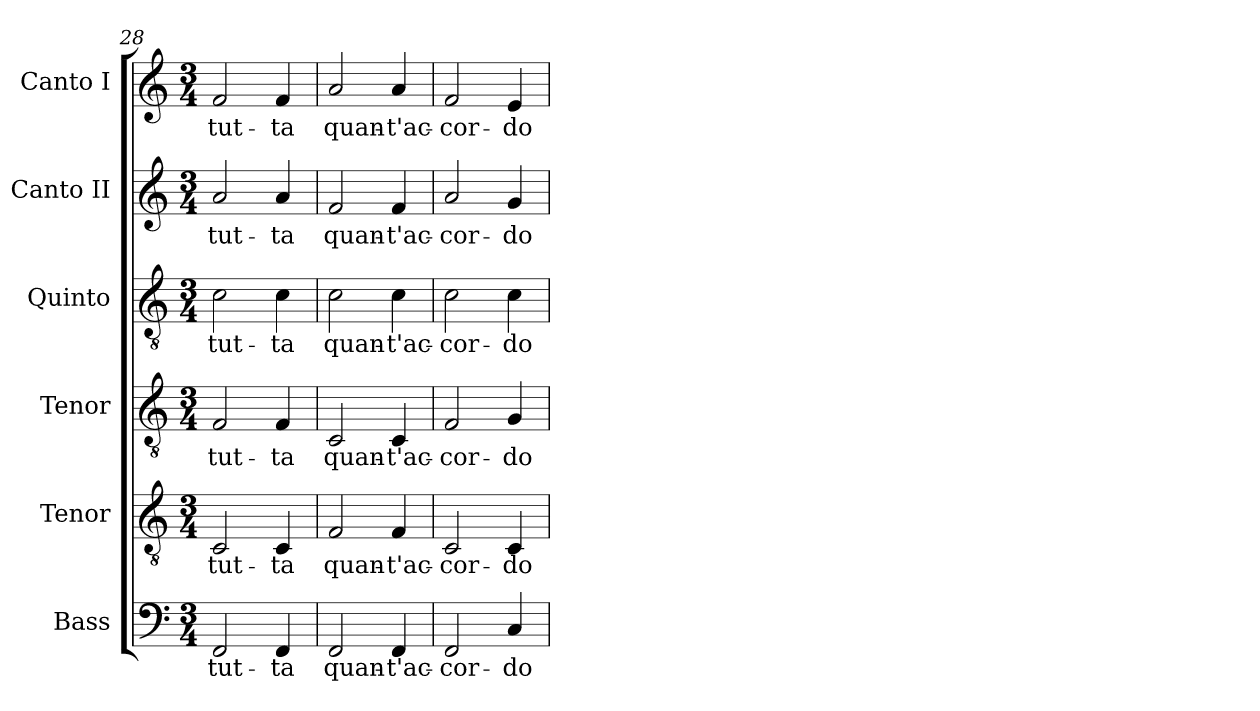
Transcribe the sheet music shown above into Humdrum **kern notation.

**kern	**text	**kern	**text	**kern	**text	**kern	**text	**kern	**text	**kern	**text
*part6	*part6	*part5	*part5	*part4	*part4	*part3	*part3	*part2	*part2	*part1	*part1
*staff6	*staff6	*staff5	*staff5	*staff4	*staff4	*staff3	*staff3	*staff2	*staff2	*staff1	*staff1
*I"Bass	*	*I"Tenor	*	*I"Tenor	*	*I"Quinto	*	*I"Canto II	*	*I"Canto I	*
*I'B.	*	*I'T.	*	*I'T.	*	*I'T.	*	*	*	*	*
*clefF4	*	*clefGv2	*	*clefGv2	*	*clefGv2	*	*clefG2	*	*clefG2	*
*	*	*ITrd7c12	*	*ITrd7c12	*	*ITrd7c12	*	*	*	*	*
*k[]	*	*k[]	*	*k[]	*	*k[]	*	*k[]	*	*k[]	*
*C:	*	*C:	*	*C:	*	*C:	*	*C:	*	*C:	*
*M3/4	*	*M3/4	*	*M3/4	*	*M3/4	*	*M3/4	*	*M3/4	*
=28	=28	=28	=28	=28	=28	=28	=28	=28	=28	=28	=28
!	!LO:LY:b:color=#000000	!	!	!	!	!	!	!	!	!	!
!	!	!	!LO:LY:b:color=#000000	!	!	!	!	!	!	!	!
!	!	!	!	!	!LO:LY:b:color=#000000	!	!	!	!	!	!
!	!	!	!	!	!	!	!LO:LY:b:color=#000000	!	!	!	!
!	!	!	!	!	!	!	!	!	!LO:LY:b:color=#000000	!	!
!	!	!	!	!	!	!	!	!	!	!	!LO:LY:b:color=#000000
2FFi/	-tut-	2CCi/	-tut-	2FFi/	-tut-	2Ci\	-tut-	2ai/	-tut-	2fi/	-tut-
!	!LO:LY:b:color=#000000	!	!	!	!	!	!	!	!	!	!
!	!	!	!LO:LY:b:color=#000000	!	!	!	!	!	!	!	!
!	!	!	!	!	!LO:LY:b:color=#000000	!	!	!	!	!	!
!	!	!	!	!	!	!	!LO:LY:b:color=#000000	!	!	!	!
!	!	!	!	!	!	!	!	!	!LO:LY:b:color=#000000	!	!
!	!	!	!	!	!	!	!	!	!	!	!LO:LY:b:color=#000000
4FFi/	-ta	4CCi/	-ta	4FFi/	-ta	4Ci\	-ta	4ai/	-ta	4fi/	-ta
=29	=29	=29	=29	=29	=29	=29	=29	=29	=29	=29	=29
!	!LO:LY:b:color=#000000	!	!	!	!	!	!	!	!	!	!
!	!	!	!LO:LY:b:color=#000000	!	!	!	!	!	!	!	!
!	!	!	!	!	!LO:LY:b:color=#000000	!	!	!	!	!	!
!	!	!	!	!	!	!	!LO:LY:b:color=#000000	!	!	!	!
!	!	!	!	!	!	!	!	!	!LO:LY:b:color=#000000	!	!
!	!	!	!	!	!	!	!	!	!	!	!LO:LY:b:color=#000000
2FFi/	quan-	2FFi/	quan-	2CCi/	quan-	2Ci\	quan-	2fi/	quan-	2ai/	quan-
!	!LO:LY:b:color=#000000	!	!	!	!	!	!	!	!	!	!
!	!	!	!LO:LY:b:color=#000000	!	!	!	!	!	!	!	!
!	!	!	!	!	!LO:LY:b:color=#000000	!	!	!	!	!	!
!	!	!	!	!	!	!	!LO:LY:b:color=#000000	!	!	!	!
!	!	!	!	!	!	!	!	!	!LO:LY:b:color=#000000	!	!
!	!	!	!	!	!	!	!	!	!	!	!LO:LY:b:color=#000000
4FFi/	-t'ac-	4FFi/	-t'ac-	4CCi/	-t'ac-	4Ci\	-t'ac-	4fi/	-t'ac-	4ai/	-t'ac-
=30	=30	=30	=30	=30	=30	=30	=30	=30	=30	=30	=30
!	!LO:LY:b:color=#000000	!	!	!	!	!	!	!	!	!	!
!	!	!	!LO:LY:b:color=#000000	!	!	!	!	!	!	!	!
!	!	!	!	!	!LO:LY:b:color=#000000	!	!	!	!	!	!
!	!	!	!	!	!	!	!LO:LY:b:color=#000000	!	!	!	!
!	!	!	!	!	!	!	!	!	!LO:LY:b:color=#000000	!	!
!	!	!	!	!	!	!	!	!	!	!	!LO:LY:b:color=#000000
2FFi/	-cor-	2CCi/	-cor-	2FFi/	-cor-	2Ci\	-cor-	2ai/	-cor-	2fi/	-cor-
!	!LO:LY:b:color=#000000	!	!	!	!	!	!	!	!	!	!
!	!	!	!LO:LY:b:color=#000000	!	!	!	!	!	!	!	!
!	!	!	!	!	!LO:LY:b:color=#000000	!	!	!	!	!	!
!	!	!	!	!	!	!	!LO:LY:b:color=#000000	!	!	!	!
!	!	!	!	!	!	!	!	!	!LO:LY:b:color=#000000	!	!
!	!	!	!	!	!	!	!	!	!	!	!LO:LY:b:color=#000000
4Ci/	-do	4CCi/	-do	4GGi/	-do	4Ci\	-do	4gi/	-do	4ei/	-do
=	=	=	=	=	=	=	=	=	=	=	=
*-	*-	*-	*-	*-	*-	*-	*-	*-	*-	*-	*-
